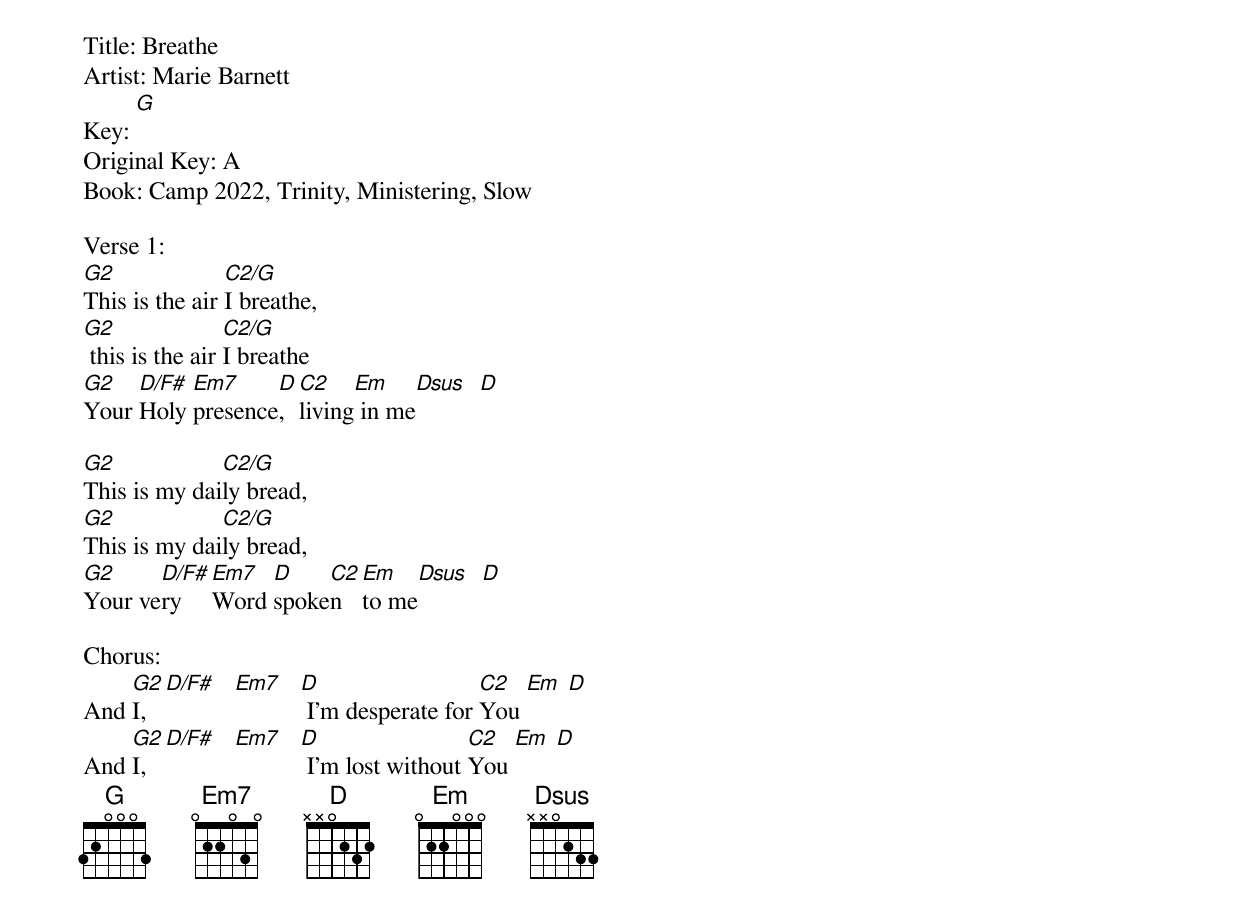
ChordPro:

Title: Breathe
Artist: Marie Barnett
Key: [G]
Original Key: A
Book: Camp 2022, Trinity, Ministering, Slow

Verse 1:
[G2]This is the air [C2/G]I breathe,
[G2] this is the air [C2/G]I breathe
[G2]Your [D/F#]Holy [Em7]presence[D], [C2]living[Em] in me[Dsus]  [D]

[G2]This is my dai[C2/G]ly bread,
[G2]This is my dai[C2/G]ly bread,
[G2]Your ve[D/F#]ry [Em7]Word [D]spoke[C2]n [Em]to me[Dsus]  [D]

Chorus:
And [G2]I,   [D/F#]   [Em7]   [D] I'm desperate for [C2]You [Em] [D]
And [G2]I,   [D/F#]   [Em7]   [D] I'm lost without [C2]You [Em] [D]
